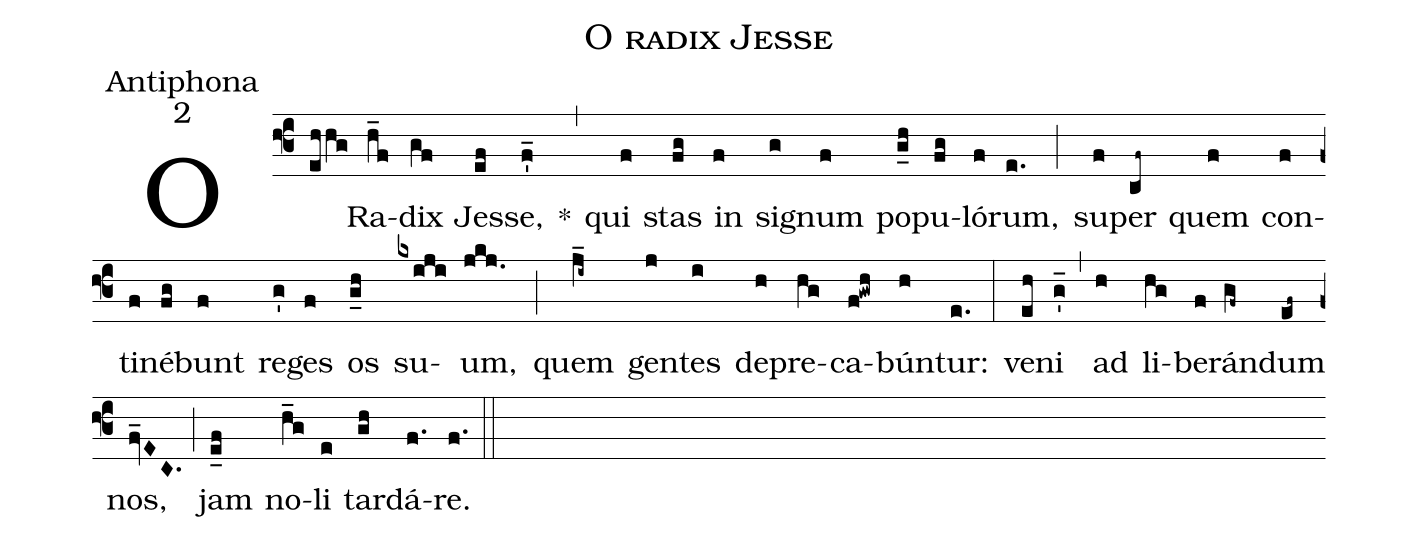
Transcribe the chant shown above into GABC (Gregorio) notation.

name:O radix Jesse;
office-part:Antiphona;
mode:2;
%%
(f3) O(ehhg) Ra(h_f)dix(gf) Jes(ef)se,(f'_) *(,) qui(f) stas(fg) in(f) si(g)gnum(f) po(g_h)pu(fg)ló(f)rum,(e.) (;) su(f)per(cf~) quem(f) con(f)ti(f)né(fg)bunt(f) re(g')ges(f) os(g_h) su(kxiji)um,(jkj.) (;) quem(j_i~) gen(j)tes(i) de(h)pre(hg)ca(f!gwh)bún(h)tur:(e.) (:) ve(eh)ni(g'_) (,) ad(h) li(hg)be(f)rán(gf~)dum(ef~) nos,(fv_EC.) (;) jam(e_f) no(h_g)li(e) tar(gh)dá(f.)re.(f.) (::)
